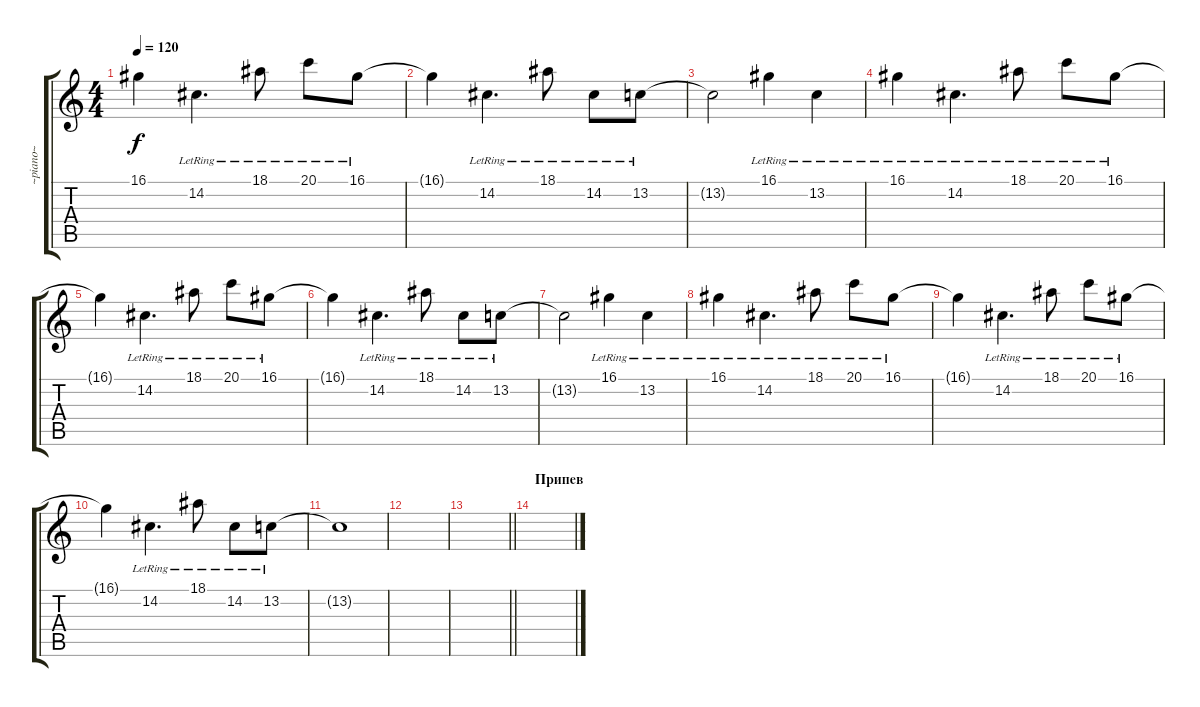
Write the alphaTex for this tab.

\track ("~piano~" "~piano~") {instrument acousticgrandpiano}
\staff {score tabs}
\tuning (E4 B3 G3 D3 A2 E2) {hide}
\ts (4 4)
\tempo 120
\clef g2
\ks c
16.1{t}.4{dy f} 14.2{lr}.4{d} 18.1{lr}.8 20.1{lr}.8 16.1{lr}.8 |
16.1{t}.4 14.2{lr}.4{d} 18.1{lr}.8 14.2{lr}.8 13.2{lr}.8 |
13.2{t}.2 16.1{lr}.4 13.2{lr}.4 |
16.1{lr}.4 14.2{lr}.4{d} 18.1{lr}.8 20.1{lr}.8 16.1{lr}.8 |
16.1{t}.4 14.2{lr}.4{d} 18.1{lr}.8 20.1{lr}.8 16.1{lr}.8 |
16.1{t}.4 14.2{lr}.4{d} 18.1{lr}.8 14.2{lr}.8 13.2{lr}.8 |
13.2{t}.2 16.1{lr}.4 13.2{lr}.4 |
16.1{lr}.4 14.2{lr}.4{d} 18.1{lr}.8 20.1{lr}.8 16.1{lr}.8 |
16.1{t}.4 14.2{lr}.4{d} 18.1{lr}.8 20.1{lr}.8 16.1{lr}.8 |
16.1{t}.4 14.2{lr}.4{d} 18.1{lr}.8 14.2{lr}.8 13.2{lr}.8 |
13.2{t}.1 |
|
\barLineRight lightlight
|
\section ("" "Припев")
